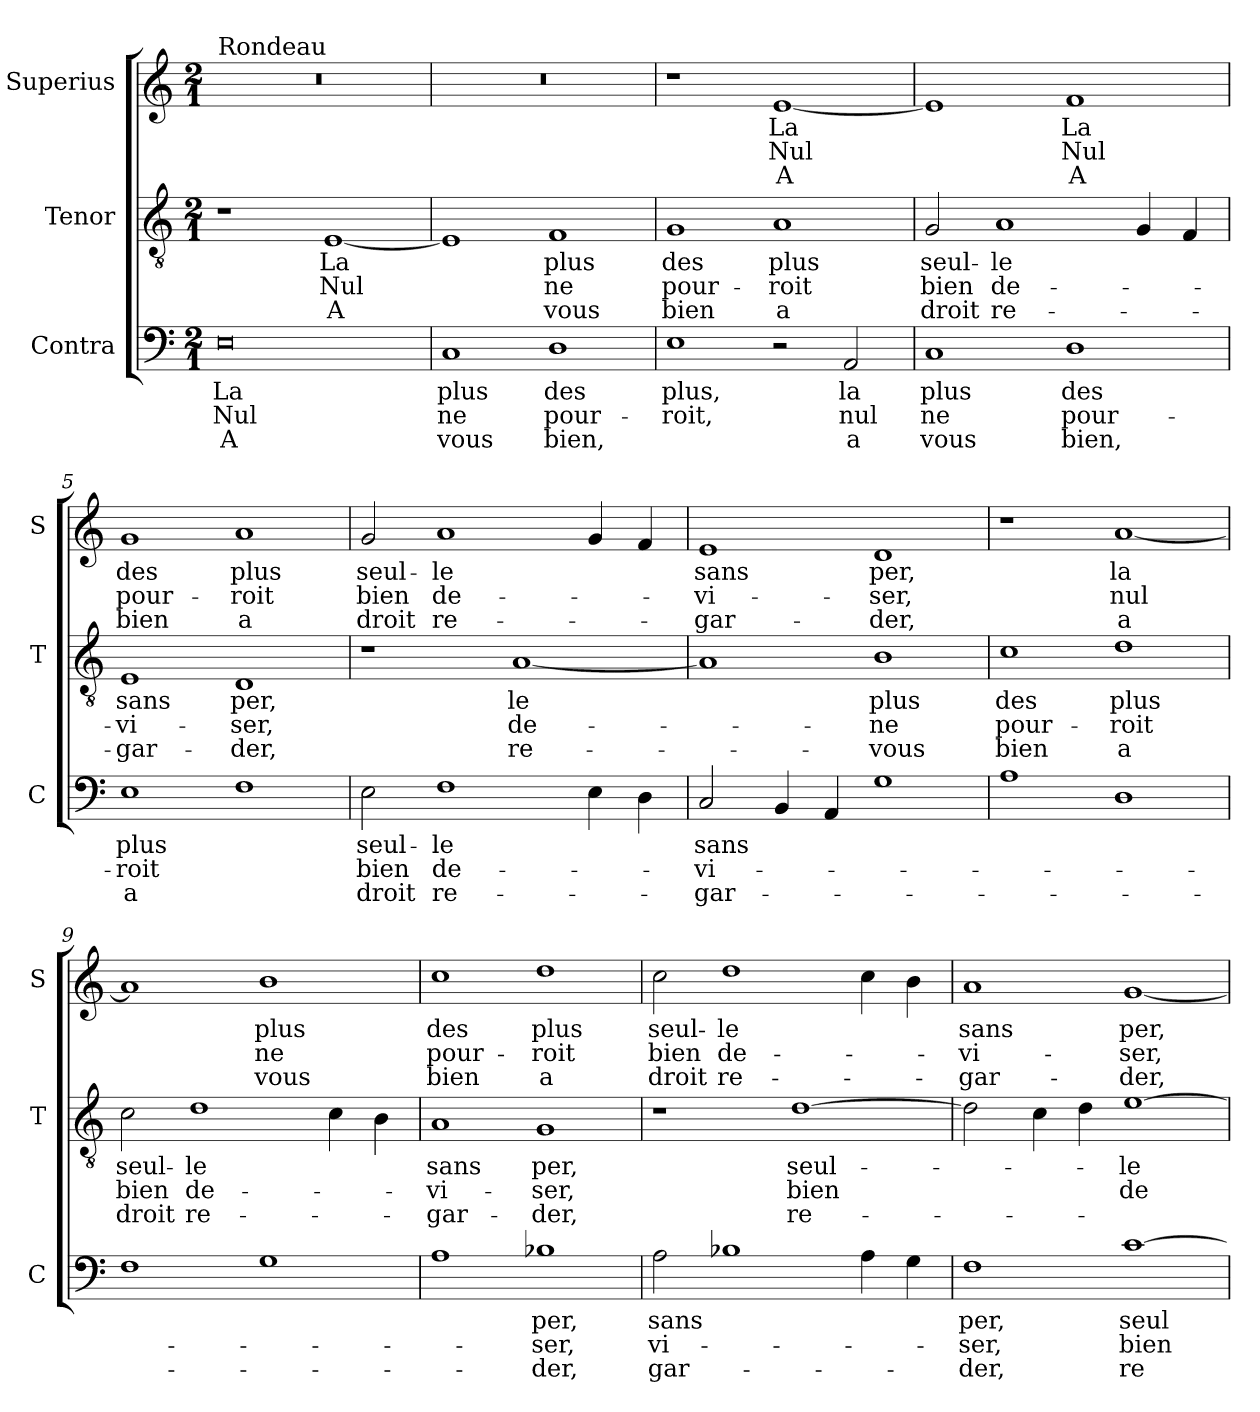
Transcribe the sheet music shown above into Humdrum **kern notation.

**kern	**text	**text	**text	**kern	**text	**text	**text	**kern	**text	**text	**text
*part3	*part3	*part3	*part3	*part2	*part2	*part2	*part2	*part1	*part1	*part1	*part1
*staff3	*staff3	*staff3	*staff3	*staff2	*staff2	*staff2	*staff2	*staff1	*staff1	*staff1	*staff1
*I"Contra	*	*	*	*I"Tenor	*	*	*	*I"Superius	*	*	*
*I'C	*	*	*	*I'T	*	*	*	*I'S	*	*	*
*clefF4	*	*	*	*clefGv2	*	*	*	*clefG2	*	*	*
*k[]	*	*	*	*k[]	*	*	*	*k[]	*	*	*
*M2/1	*	*	*	*M2/1	*	*	*	*M2/1	*	*	*
=1	=1	=1	=1	=1	=1	=1	=1	=1	=1	=1	=1
!	!	!	!	!	!	!	!	!LO:TX:a:t=Rondeau	!	!	!
0E	La	Nul	A	1r	.	.	.	0r	.	.	.
.	.	.	.	[1E	La	Nul	A	.	.	.	.
=2	=2	=2	=2	=2	=2	=2	=2	=2	=2	=2	=2
1C	plus	ne	vous	1E]	.	.	.	0r	.	.	.
1D	des	pour-	bien,	1F	plus	ne	vous	.	.	.	.
=3	=3	=3	=3	=3	=3	=3	=3	=3	=3	=3	=3
1E	plus,	-roit,	.	1G	des	pour-	bien	1r	.	.	.
2r	.	.	.	1A	plus	-roit	a	[1e	La	Nul	A
2AA/	la	nul	a	.	.	.	.	.	.	.	.
=4	=4	=4	=4	=4	=4	=4	=4	=4	=4	=4	=4
1C	plus	ne	vous	2G/	seul-	bien	droit	1e]	.	.	.
.	.	.	.	1A	-le	de-	re-	.	.	.	.
1D	des	pour-	bien,	.	.	.	.	1f	La	Nul	A
.	.	.	.	4G/	.	.	.	.	.	.	.
.	.	.	.	4F/	.	.	.	.	.	.	.
=5	=5	=5	=5	=5	=5	=5	=5	=5	=5	=5	=5
1E	plus	-roit	a	1E	sans	-vi--	-gar-	1g	des	pour-	bien
1F	.	.	.	1D	per,	-ser,	-der,	1a	plus	-roit	a
=6	=6	=6	=6	=6	=6	=6	=6	=6	=6	=6	=6
2E\	seul-	bien	droit	1r	.	.	.	2g/	seul-	bien	droit
1F	-le	de-	re-	.	.	.	.	1a	-le	de-	re-
.	.	.	.	[1A	-le	de-	re-	.	.	.	.
4E\	.	.	.	.	.	.	.	4g/	.	.	.
4D\	.	.	.	.	.	.	.	4f/	.	.	.
=7	=7	=7	=7	=7	=7	=7	=7	=7	=7	=7	=7
2C/	sans	-vi--	-gar-	1A]	.	.	.	1e	sans	-vi--	-gar-
4BB/	.	.	.	.	.	.	.	.	.	.	.
4AA/	.	.	.	.	.	.	.	.	.	.	.
1G	.	.	.	1B	plus	ne	vous	1d	per,	-ser,	-der,
=8	=8	=8	=8	=8	=8	=8	=8	=8	=8	=8	=8
1A	.	.	.	1c	des	pour-	bien	1r	.	.	.
1D	.	.	.	1d	plus	-roit	a	[1a	la	nul	a
=9	=9	=9	=9	=9	=9	=9	=9	=9	=9	=9	=9
1F	.	.	.	2c\	seul-	bien	droit	1a]	.	.	.
.	.	.	.	1d	-le	de-	re-	.	.	.	.
1G	.	.	.	.	.	.	.	1b	plus	ne	vous
.	.	.	.	4c\	.	.	.	.	.	.	.
.	.	.	.	4B\	.	.	.	.	.	.	.
=10	=10	=10	=10	=10	=10	=10	=10	=10	=10	=10	=10
1A	.	.	.	1A	sans	-vi--	-gar-	1cc	des	pour-	bien
1B-X	per,	-ser,	-der,	1G	per,	-ser,	-der,	1dd	plus	-roit	a
=11	=11	=11	=11	=11	=11	=11	=11	=11	=11	=11	=11
2A\	sans	-vi--	-gar-	1r	.	.	.	2cc\	seul-	bien	droit
1B-X	.	.	.	.	.	.	.	1dd	-le	de-	re-
.	.	.	.	[1d	seul-	bien	re-	.	.	.	.
4A\	.	.	.	.	.	.	.	4cc\	.	.	.
4G\	.	.	.	.	.	.	.	4b\	.	.	.
=12	=12	=12	=12	=12	=12	=12	=12	=12	=12	=12	=12
1F	per,	-ser,	-der,	2d\]	.	.	.	1a	sans	-vi--	-gar-
.	.	.	.	4c\	.	.	.	.	.	.	.
.	.	.	.	4d\	.	.	.	.	.	.	.
[1c	seul-	bien	re-	[1e	-le	de-	.	[1g	per,	-ser,	-der,
=	=	=	=	=	=	=	=	=	=	=	=
*-	*-	*-	*-	*-	*-	*-	*-	*-	*-	*-	*-
